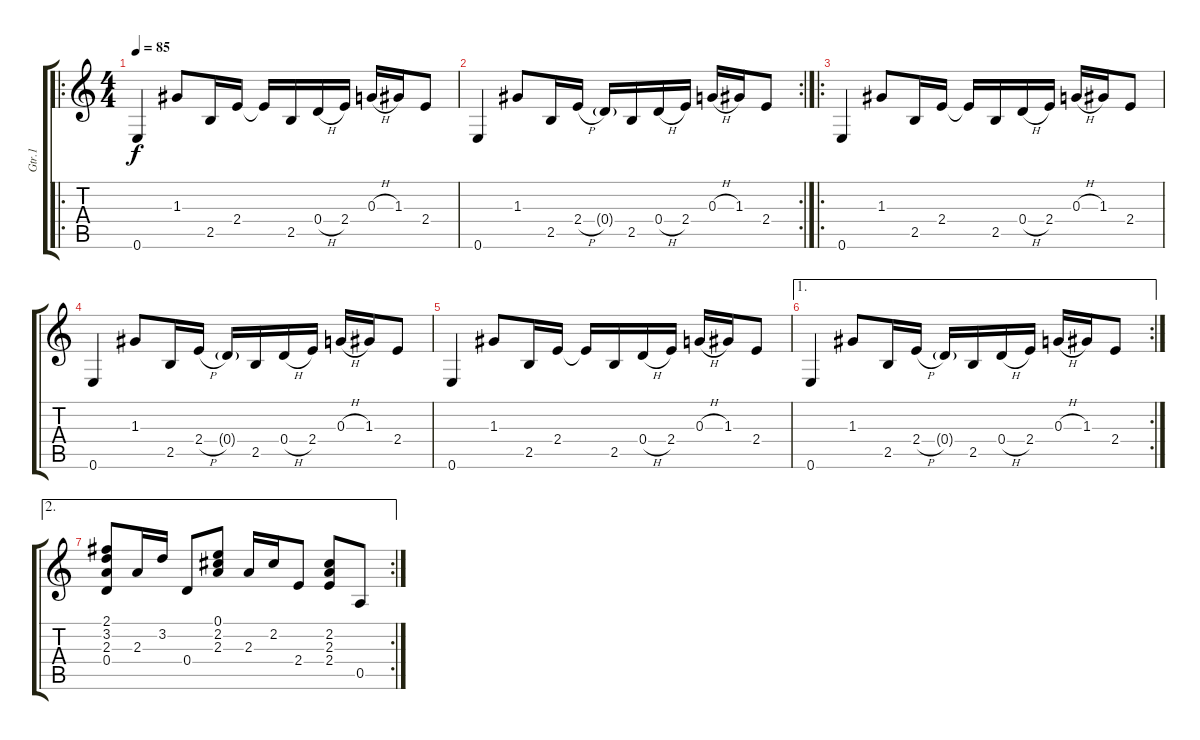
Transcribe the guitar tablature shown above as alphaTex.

\track ("Gtr.1" "Gtr.1") {instrument acousticguitarsteel}
\staff {score tabs}
\tuning (E4 B3 G3 D3 A2 E2) {hide}
\ro
\ts (4 4)
\tempo 85
\clef g2
\ks c
0.6.4{dy f instrument acousticguitarsteel} 1.3.8 2.5.16 2.4.16 2.4{t}.16 2.5.16 0.4{h}.16 2.4.16 0.3{h}.16 1.3.16 2.4.8 |
\rc 2
0.6.4 1.3.8 2.5.16 2.4{h}.16 0.4{g}.16 2.5.16 0.4{h}.16 2.4.16 0.3{h}.16 1.3.16 2.4.8 |
\ro
0.6.4 1.3.8 2.5.16 2.4.16 2.4{t}.16 2.5.16 0.4{h}.16 2.4.16 0.3{h}.16 1.3.16 2.4.8 |
0.6.4 1.3.8 2.5.16 2.4{h}.16 0.4{g}.16 2.5.16 0.4{h}.16 2.4.16 0.3{h}.16 1.3.16 2.4.8 |
0.6.4 1.3.8 2.5.16 2.4.16 2.4{t}.16 2.5.16 0.4{h}.16 2.4.16 0.3{h}.16 1.3.16 2.4.8 |
\ae 1
\rc 2
0.6.4 1.3.8 2.5.16 2.4{h}.16 0.4{g}.16 2.5.16 0.4{h}.16 2.4.16 0.3{h}.16 1.3.16 2.4.8 |
\ae 2
\rc 2
(2.1 3.2 2.3 0.4).8 2.3.16 3.2.16 0.4.8 (0.1 2.2 2.3).8 2.3.16 2.2.16 2.4.8 (2.2 2.3 2.4).8 0.5.8
